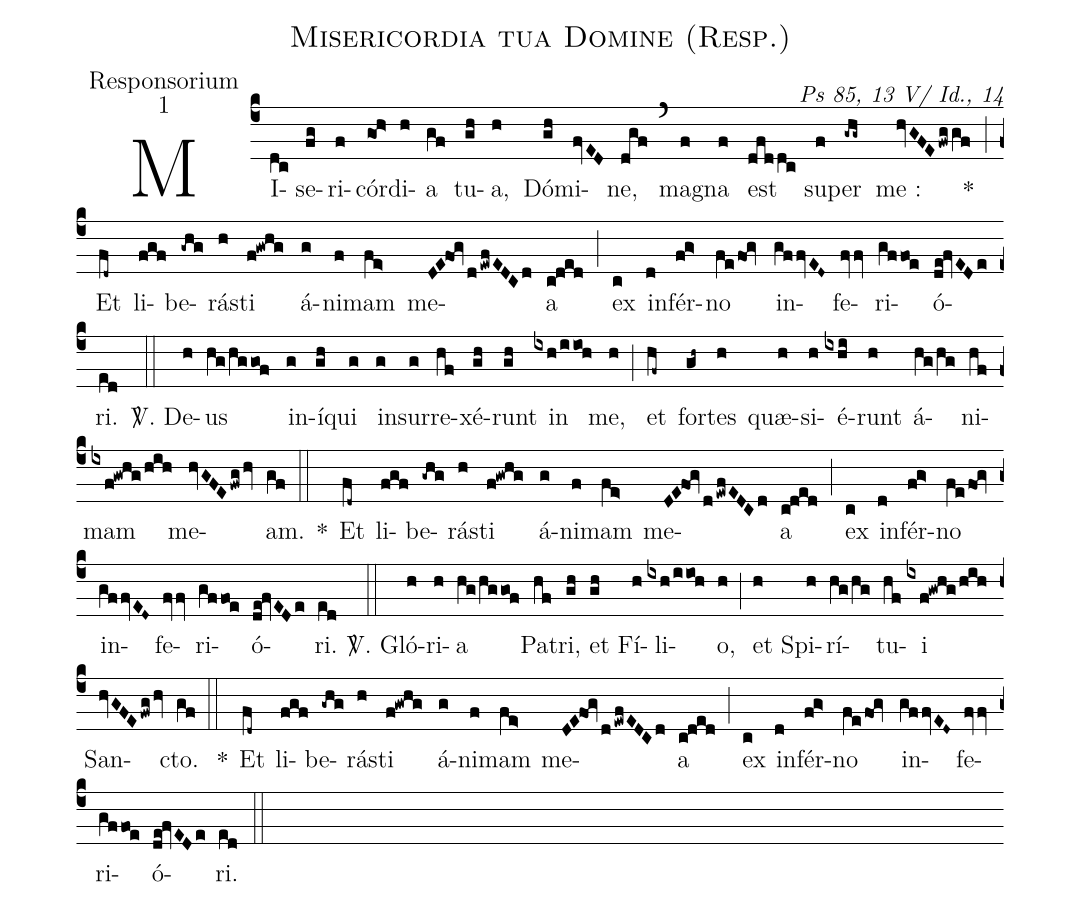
name:Misericordia tua Domine (Resp.);
office-part:Responsorium;
mode:1;
commentary:Ps 85, 13 V/ Id., 14;
%%
(c4)MI(dc)se(fg)ri(f)cór(go!h>)di(h)a(gf) tu(gh)a,(h) Dó(gh)mi(fvED)ne,(dgf) (`) ma(f)gna(f) est(dfddc) su(f)per(-ghg~) me :(hvGFE/fwggf) *(;) Et(fd~) li(fgf)be(-ghg)rás(h)ti(f!gwhg) á(g)ni(f)mam(fe>) me(DE!fog/dewfEDCd)a(c!ded) (;) ex(c) in(d)fér(fg>)no(fefog) in(gffvED~)fe(fvfv)ri(gffoe)ó(de!fvEDe)ri.(ed) (::)

<sp>V/</sp>. De(h)us(hg/hggof) in(g)í(gh)qui(g) in(g)sur(g)re(hf)xé(gh)runt(gh) in(ixh/iioh) me,(h) (;) et(hf~) for(gh~)tes(h) quæ(h)si(h)é(ixhi)runt(h) á(hg/hg)ni(hf)mam(ixf!gwhg/hih) me(hvGFE/fwg/hv)am.(gf) (::)
*() Et(fd~) li(fgf)be(-ghg)rás(h)ti(f!gwhg) á(g)ni(f)mam(fe>) me(DE!fog/dewfEDCd)a(c!ded) (;) ex(c) in(d)fér(fg>)no(fefog) in(gffvED~)fe(fvfv)ri(gffoe)ó(de!fvEDe)ri.(ed) (::)

<sp>V/</sp>. Gló(h)ri(h)a(hg/hggof) Pa(hf)tri,(gh) et(gh) Fí(h)li(ixh/iioh)o,(h) (;) et(h) Spi(h)rí(hg/hg)tu(hf)i(ixf!gwhg/hih) San(hvGFE/fwg/hv)cto.(gf) (::)
*() Et(fd~) li(fgf)be(-ghg)rás(h)ti(f!gwhg) á(g)ni(f)mam(fe>) me(DE!fog/dewfEDCd)a(c!ded) (;) ex(c) in(d)fér(fg>)no(fefog) in(gffvED~)fe(fvfv)ri(gffoe)ó(de!fvEDe)ri.(ed) (::)
